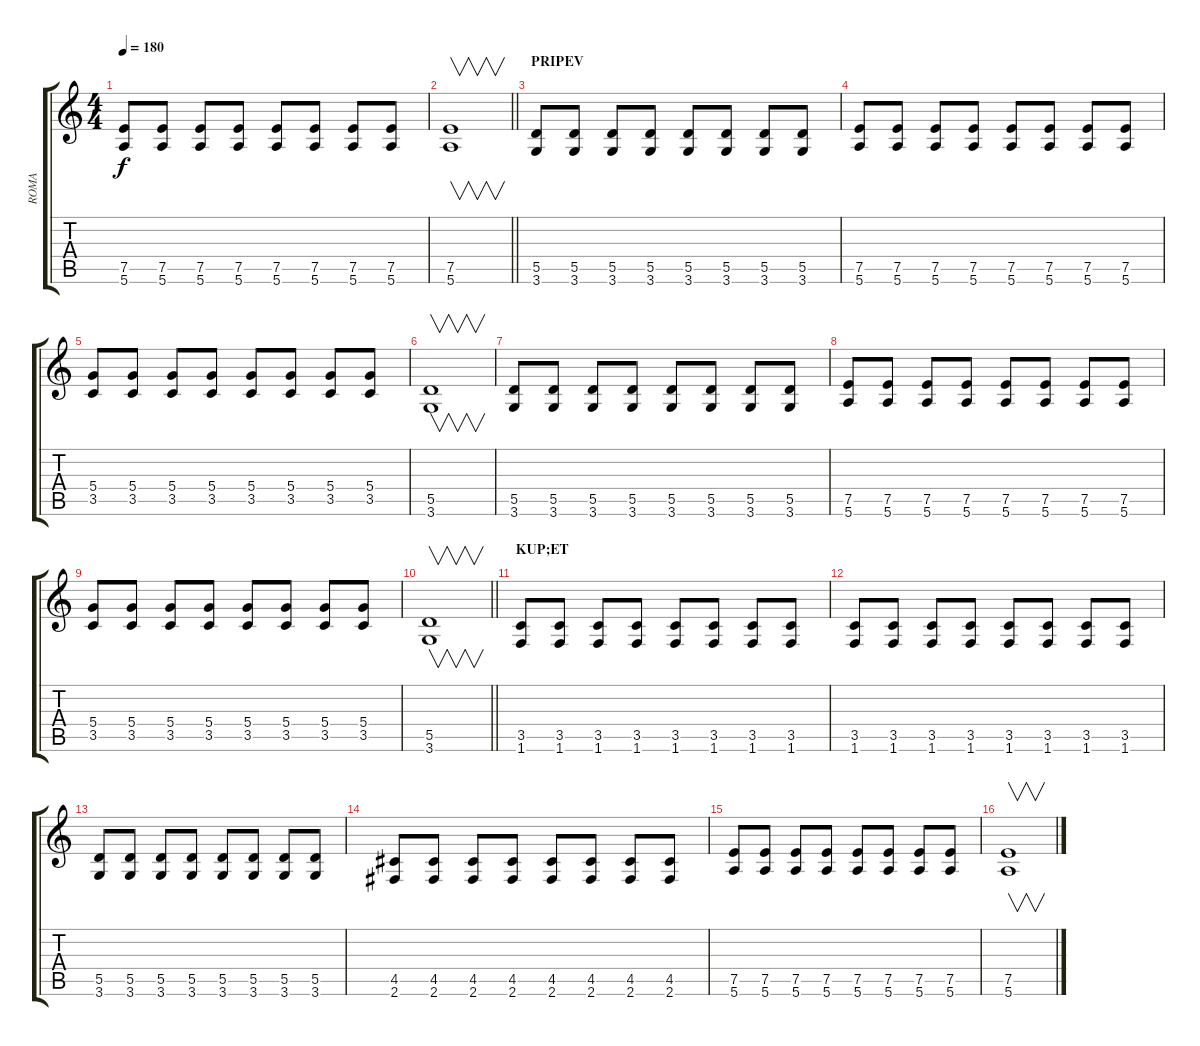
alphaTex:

\track ("ROMA" "ROMA") {instrument distortionguitar}
\staff {score tabs}
\tuning (E4 B3 G3 D3 A2 E2) {hide}
\ts (4 4)
\tempo 180
\clef g2
\ks c
(7.5 5.6).8{dy f} (7.5 5.6).8 (7.5 5.6).8 (7.5 5.6).8 (7.5 5.6).8 (7.5 5.6).8 (7.5 5.6).8 (7.5 5.6).8 |
\barLineRight lightlight
(7.5 5.6).1{v} |
\section ("" "PRIPEV")
(5.5 3.6).8 (5.5 3.6).8 (5.5 3.6).8 (5.5 3.6).8 (5.5 3.6).8 (5.5 3.6).8 (5.5 3.6).8 (5.5 3.6).8 |
(7.5 5.6).8 (7.5 5.6).8 (7.5 5.6).8 (7.5 5.6).8 (7.5 5.6).8 (7.5 5.6).8 (7.5 5.6).8 (7.5 5.6).8 |
(5.4 3.5).8 (5.4 3.5).8 (5.4 3.5).8 (5.4 3.5).8 (5.4 3.5).8 (5.4 3.5).8 (5.4 3.5).8 (5.4 3.5).8 |
(5.5 3.6).1{v} |
(5.5 3.6).8 (5.5 3.6).8 (5.5 3.6).8 (5.5 3.6).8 (5.5 3.6).8 (5.5 3.6).8 (5.5 3.6).8 (5.5 3.6).8 |
(7.5 5.6).8 (7.5 5.6).8 (7.5 5.6).8 (7.5 5.6).8 (7.5 5.6).8 (7.5 5.6).8 (7.5 5.6).8 (7.5 5.6).8 |
(5.4 3.5).8 (5.4 3.5).8 (5.4 3.5).8 (5.4 3.5).8 (5.4 3.5).8 (5.4 3.5).8 (5.4 3.5).8 (5.4 3.5).8 |
\barLineRight lightlight
(5.5 3.6).1{v} |
\section ("" "KUP;ET")
(3.5 1.6).8 (3.5 1.6).8 (3.5 1.6).8 (3.5 1.6).8 (3.5 1.6).8 (3.5 1.6).8 (3.5 1.6).8 (3.5 1.6).8 |
(3.5 1.6).8 (3.5 1.6).8 (3.5 1.6).8 (3.5 1.6).8 (3.5 1.6).8 (3.5 1.6).8 (3.5 1.6).8 (3.5 1.6).8 |
(5.5 3.6).8 (5.5 3.6).8 (5.5 3.6).8 (5.5 3.6).8 (5.5 3.6).8 (5.5 3.6).8 (5.5 3.6).8 (5.5 3.6).8 |
(4.5 2.6).8 (4.5 2.6).8 (4.5 2.6).8 (4.5 2.6).8 (4.5 2.6).8 (4.5 2.6).8 (4.5 2.6).8 (4.5 2.6).8 |
(7.5 5.6).8 (7.5 5.6).8 (7.5 5.6).8 (7.5 5.6).8 (7.5 5.6).8 (7.5 5.6).8 (7.5 5.6).8 (7.5 5.6).8 |
(7.5 5.6).1{v}
